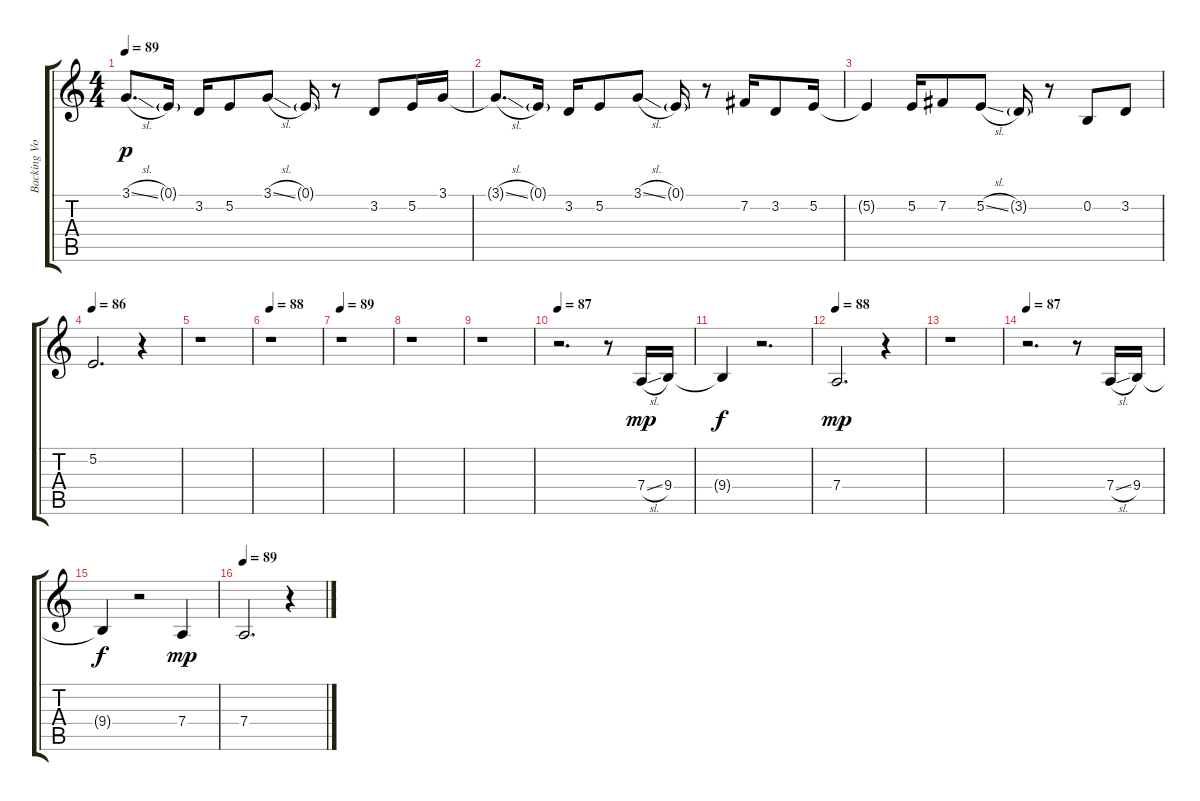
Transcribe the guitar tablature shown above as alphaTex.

\track ("Backing Vocals" "Backing Vo") {instrument viola}
\staff {score tabs}
\tuning (E4 B3 G3 D3 A2 E2) {hide}
\ts (4 4)
\tempo 89
\clef g2
\ks c
3.1{sl}.8{d dy p} 0.1{g}.16 3.2.16 5.2.8 3.1{sl}.8 0.1{g}.16 r.8 3.2.8 5.2.16 3.1.16 |
3.1{sl t}.8{d} 0.1{g}.16 3.2.16 5.2.8 3.1{sl}.8 0.1{g}.16 r.8 7.2.16 3.2.8 5.2.16 |
5.2{t}.4 5.2.16 7.2.8 5.2{sl}.8 3.2{g}.16 r.8 0.2.8 3.2.8 |
\tempo 86
5.2.2{d} r.4 |
r.1 |
\tempo 88
r.1 |
\tempo 89
r.1 |
r.1 |
r.1 |
\tempo 87
r.2{d} r.8 7.4{sl}.16{dy mp} 9.4.16 |
9.4{t}.4{dy f} r.2{d} |
\tempo 88
7.4.2{d dy mp} r.4 |
r.1 |
\tempo 87
r.2{d} r.8 7.4{sl}.16 9.4.16 |
9.4{t}.4{dy f} r.2 7.4.4{dy mp} |
\tempo 89
7.4.2{d} r.4
